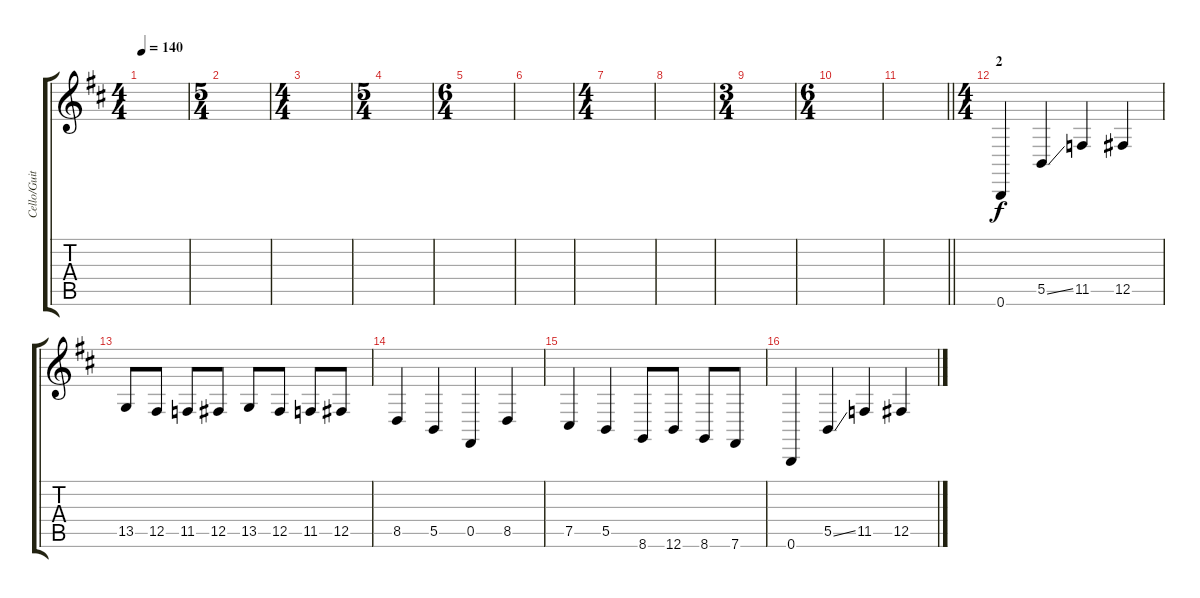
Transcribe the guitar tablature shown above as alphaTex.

\track ("Cello/Guitar" "Cello/Guit") {instrument cello}
\staff {score tabs}
\tuning (Db4 Ab3 Ab3 Db3 Gb2 B1) {hide}
\ts (4 4)
\tempo 140
\clef g2
\ks bminor
|
\ts (5 4)
|
\ts (4 4)
|
\ts (5 4)
|
\ts (6 4)
|
|
\ts (4 4)
|
|
\ts (3 4)
|
\ts (6 4)
|
\barLineRight lightlight
|
\ts (4 4)
\section ("" "2")
0.6.4 5.5{ss}.4 11.5.4 12.5.4 |
13.5.8 12.5.8 11.5.8 12.5.8 13.5.8 12.5.8 11.5.8 12.5.8 |
8.5.4 5.5.4 0.5.4 8.5.4 |
7.5.4 5.5.4 8.6.8 12.6.8 8.6.8 7.6.8 |
0.6.4 5.5{ss}.4 11.5.4 12.5.4
